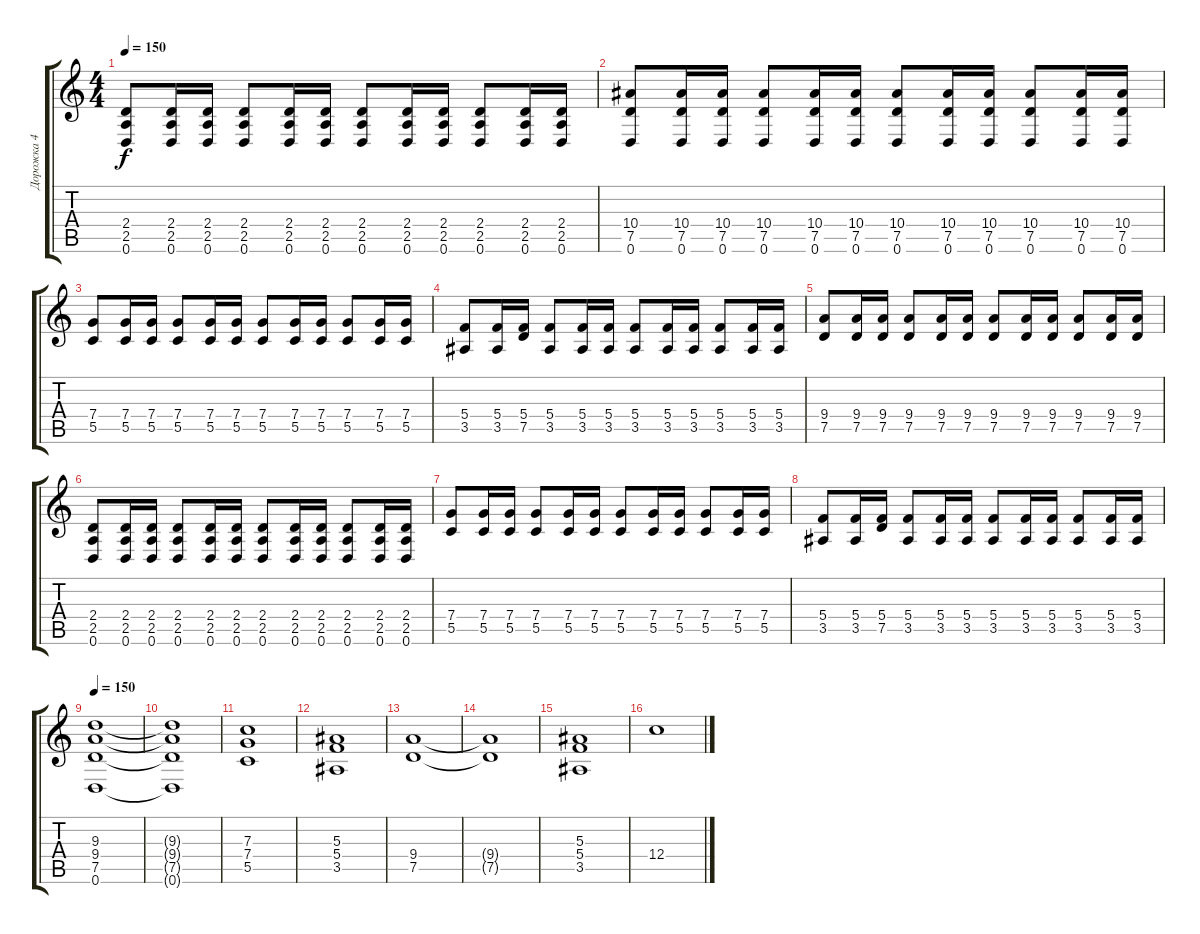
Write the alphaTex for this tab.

\track ("Дорожка 4" "Дорожка 4") {instrument distortionguitar}
\staff {score tabs}
\tuning (D4 A3 F3 C3 G2 D2) {hide}
\ts (4 4)
\tempo 150
\clef g2
\ks c
(2.4 2.5 0.6).8{dy f} (2.4 2.5 0.6).16 (2.4 2.5 0.6).16 (2.4 2.5 0.6).8 (2.4 2.5 0.6).16 (2.4 2.5 0.6).16 (2.4 2.5 0.6).8 (2.4 2.5 0.6).16 (2.4 2.5 0.6).16 (2.4 2.5 0.6).8 (2.4 2.5 0.6).16 (2.4 2.5 0.6).16 |
(10.4 7.5 0.6).8 (10.4 7.5 0.6).16 (10.4 7.5 0.6).16 (10.4 7.5 0.6).8 (10.4 7.5 0.6).16 (10.4 7.5 0.6).16 (10.4 7.5 0.6).8 (10.4 7.5 0.6).16 (10.4 7.5 0.6).16 (10.4 7.5 0.6).8 (10.4 7.5 0.6).16 (10.4 7.5 0.6).16 |
(7.4 5.5).8 (7.4 5.5).16 (7.4 5.5).16 (7.4 5.5).8 (7.4 5.5).16 (7.4 5.5).16 (7.4 5.5).8 (7.4 5.5).16 (7.4 5.5).16 (7.4 5.5).8 (7.4 5.5).16 (7.4 5.5).16 |
(5.4 3.5).8 (5.4 3.5).16 (5.4 7.5).16 (5.4 3.5).8 (5.4 3.5).16 (5.4 3.5).16 (5.4 3.5).8 (5.4 3.5).16 (5.4 3.5).16 (5.4 3.5).8 (5.4 3.5).16 (5.4 3.5).16 |
(9.4 7.5).8 (9.4 7.5).16 (9.4 7.5).16 (9.4 7.5).8 (9.4 7.5).16 (9.4 7.5).16 (9.4 7.5).8 (9.4 7.5).16 (9.4 7.5).16 (9.4 7.5).8 (9.4 7.5).16 (9.4 7.5).16 |
(2.4 2.5 0.6).8 (2.4 2.5 0.6).16 (2.4 2.5 0.6).16 (2.4 2.5 0.6).8 (2.4 2.5 0.6).16 (2.4 2.5 0.6).16 (2.4 2.5 0.6).8 (2.4 2.5 0.6).16 (2.4 2.5 0.6).16 (2.4 2.5 0.6).8 (2.4 2.5 0.6).16 (2.4 2.5 0.6).16 |
(7.4 5.5).8 (7.4 5.5).16 (7.4 5.5).16 (7.4 5.5).8 (7.4 5.5).16 (7.4 5.5).16 (7.4 5.5).8 (7.4 5.5).16 (7.4 5.5).16 (7.4 5.5).8 (7.4 5.5).16 (7.4 5.5).16 |
(5.4 3.5).8 (5.4 3.5).16 (5.4 7.5).16 (5.4 3.5).8 (5.4 3.5).16 (5.4 3.5).16 (5.4 3.5).8 (5.4 3.5).16 (5.4 3.5).16 (5.4 3.5).8 (5.4 3.5).16 (5.4 3.5).16 |
\tempo 150
(9.3 9.4 7.5 0.6).1 |
(9.3{t} 9.4{t} 7.5{t} 0.6{t}).1 |
(7.3 7.4 5.5).1 |
(5.3 5.4 3.5).1 |
(9.4 7.5).1 |
(9.4{t} 7.5{t}).1 |
(5.3 5.4 3.5).1 |
12.4.1
